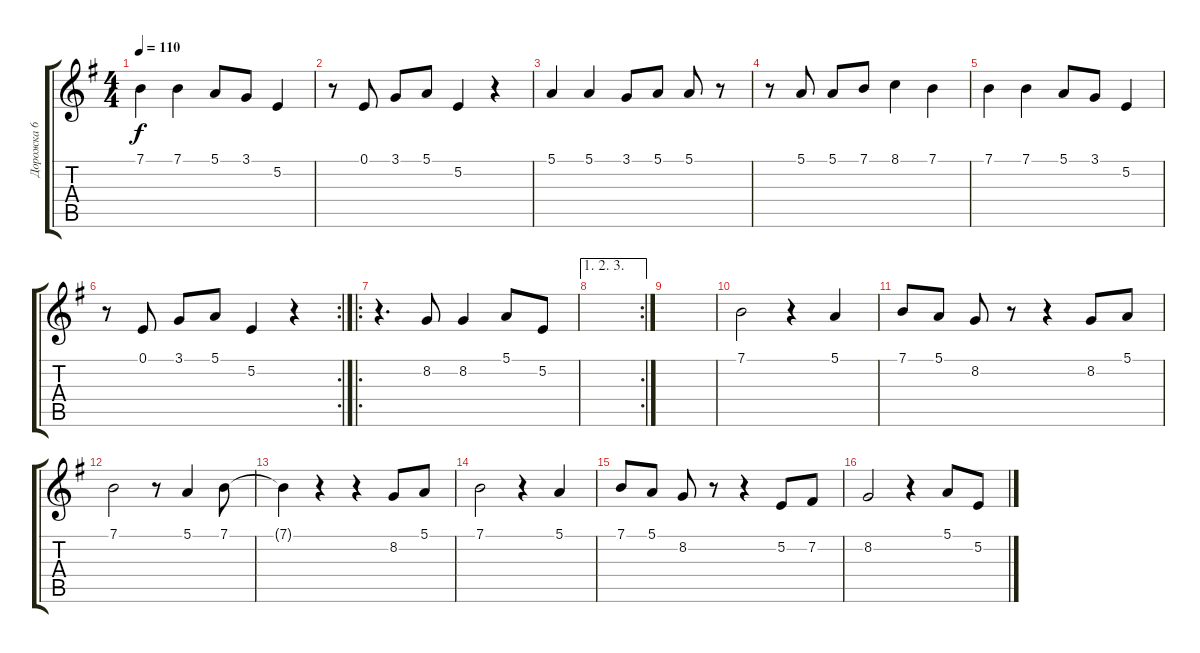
\track ("Дорожка 6" "Дорожка 6") {instrument flute}
\staff {score tabs}
\tuning (E4 B3 G3 D3 A2 E2) {hide}
\ts (4 4)
\tempo 110
\clef g2
\ks eminor
7.1.4{dy f} 7.1.4 5.1.8 3.1.8 5.2.4 |
r.8 0.1.8 3.1.8 5.1.8 5.2.4 r.4 |
5.1.4 5.1.4 3.1.8 5.1.8 5.1.8 r.8 |
r.8 5.1.8 5.1.8 7.1.8 8.1.4 7.1.4 |
7.1.4 7.1.4 5.1.8 3.1.8 5.2.4 |
\rc 2
r.8 0.1.8 3.1.8 5.1.8 5.2.4 r.4 |
\ro
r.4{d} 8.2.8 8.2.4 5.1.8 5.2.8 |
\ae (1 2 3)
\rc 2
|
|
7.1.2 r.4 5.1.4 |
7.1.8 5.1.8 8.2.8 r.8 r.4 8.2.8 5.1.8 |
7.1.2 r.8 5.1.4 7.1.8 |
7.1{t}.4 r.4 r.4 8.2.8 5.1.8 |
7.1.2 r.4 5.1.4 |
7.1.8 5.1.8 8.2.8 r.8 r.4 5.2.8 7.2.8 |
8.2.2 r.4 5.1.8 5.2.8
